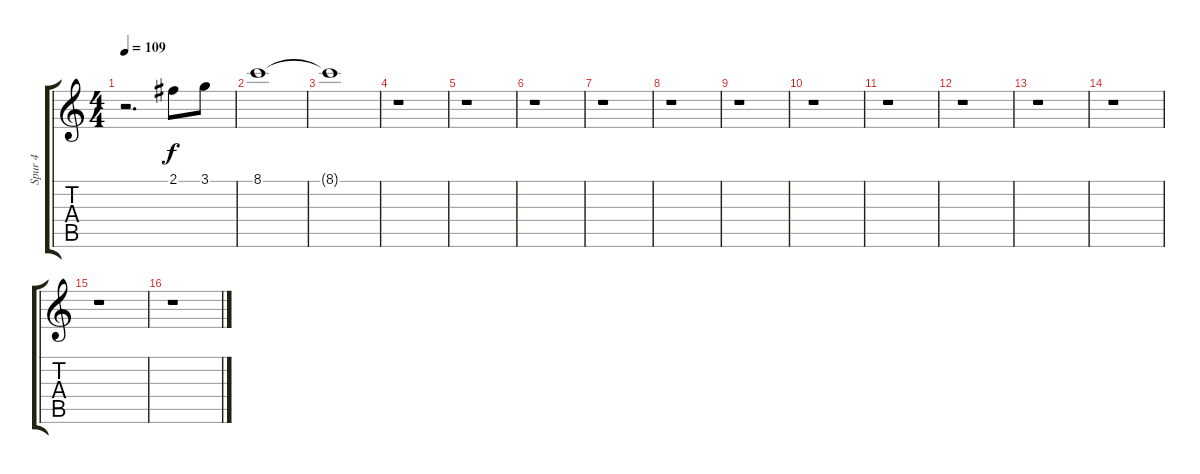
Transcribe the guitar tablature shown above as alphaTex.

\track ("Spur 4" "Spur 4") {instrument electricguitarjazz}
\staff {score tabs}
\tuning (E4 B3 G3 D3 A2 E2) {hide}
\ts (4 4)
\tempo 109
\clef g2
\ks c
r.2{d dy f instrument electricguitarjazz} 2.1.8 3.1.8 |
8.1.1 |
8.1{t}.1 |
r.1 |
r.1 |
r.1 |
r.1 |
r.1 |
r.1 |
r.1 |
r.1 |
r.1 |
r.1 |
r.1 |
r.1 |
r.1
